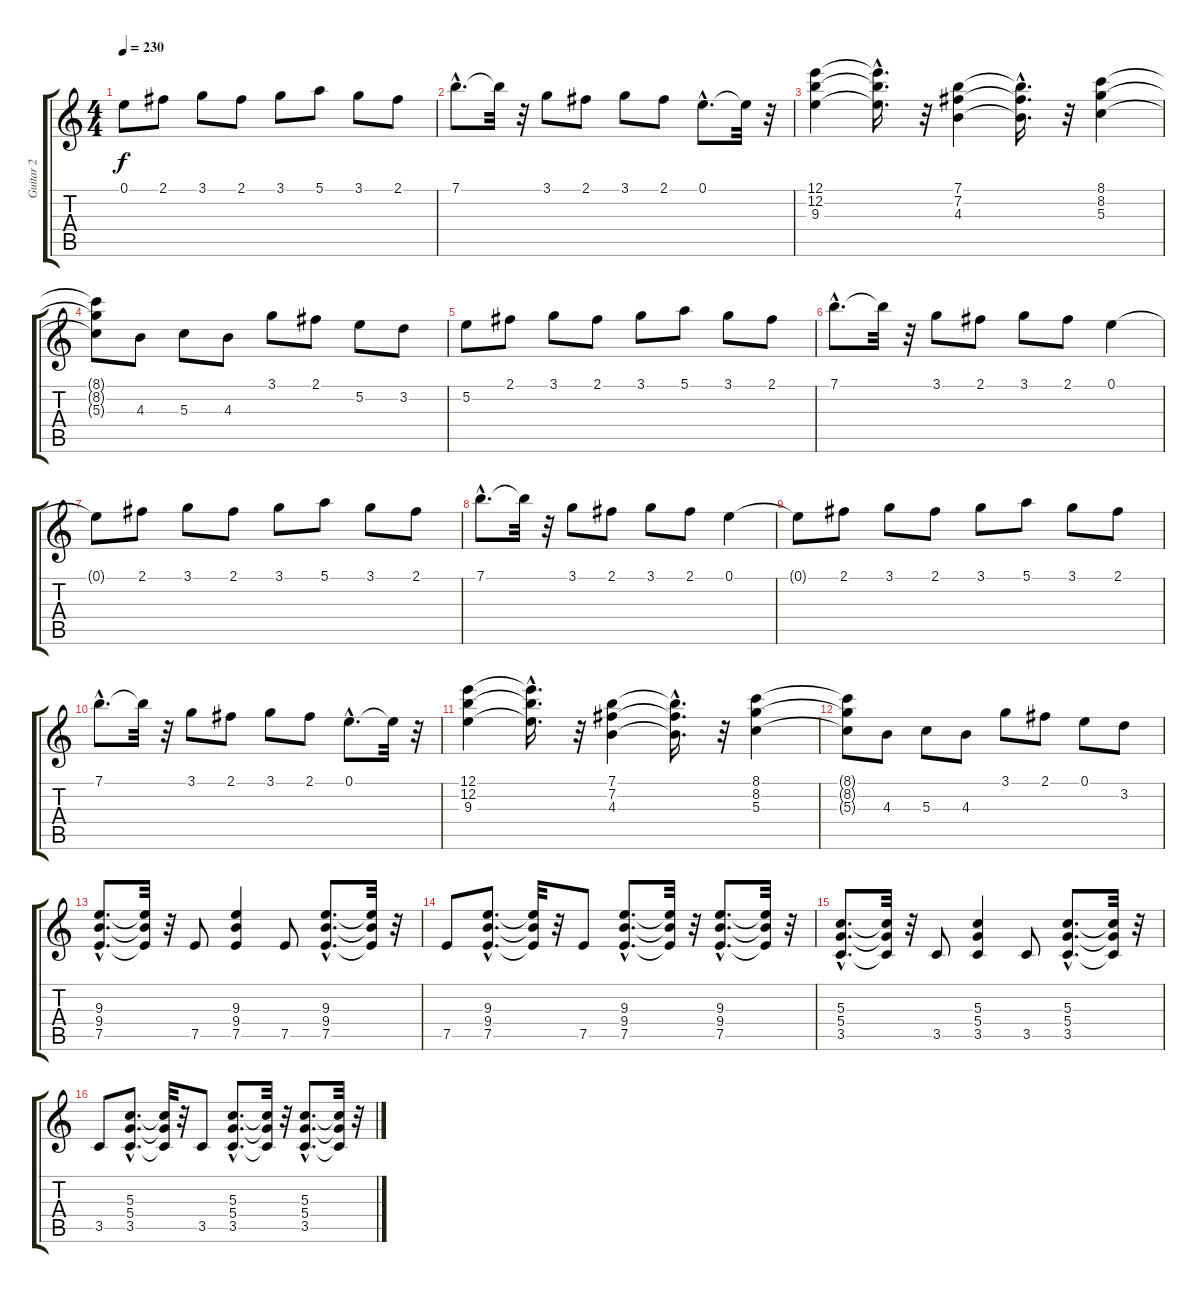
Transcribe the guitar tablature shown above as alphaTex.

\track ("Guitar 2" "Guitar 2") {instrument overdrivenguitar}
\staff {score tabs}
\tuning (E4 B3 G3 D3 A2 E2) {hide}
\ts (4 4)
\tempo 230
\clef g2
\ks c
0.1{t}.8{dy f} 2.1.8 3.1.8 2.1.8 3.1.8 5.1.8 3.1.8 2.1.8 |
7.1{hac}.8{d} 7.1{t}.32 r.32 3.1.8 2.1.8 3.1.8 2.1.8 0.1{hac}.8{d} 0.1{t}.32 r.32 |
(12.1 12.2 9.3).4 (12.1{hac t} 12.2{hac t} 9.3{hac t}).16{d} r.32 (7.1 7.2 4.3).4 (7.1{hac t} 7.2{hac t} 4.3{hac t}).16{d} r.32 (8.1 8.2 5.3).4 |
(8.1{t} 8.2{t} 5.3{t}).8 4.3.8 5.3.8 4.3.8 3.1.8 2.1.8 5.2.8 3.2.8 |
5.2.8 2.1.8 3.1.8 2.1.8 3.1.8 5.1.8 3.1.8 2.1.8 |
7.1{hac}.8{d} 7.1{t}.32 r.32 3.1.8 2.1.8 3.1.8 2.1.8 0.1.4 |
0.1{t}.8 2.1.8 3.1.8 2.1.8 3.1.8 5.1.8 3.1.8 2.1.8 |
7.1{hac}.8{d} 7.1{t}.32 r.32 3.1.8 2.1.8 3.1.8 2.1.8 0.1.4 |
0.1{t}.8 2.1.8 3.1.8 2.1.8 3.1.8 5.1.8 3.1.8 2.1.8 |
7.1{hac}.8{d} 7.1{t}.32 r.32 3.1.8 2.1.8 3.1.8 2.1.8 0.1{hac}.8{d} 0.1{t}.32 r.32 |
(12.1 12.2 9.3).4 (12.1{hac t} 12.2{hac t} 9.3{hac t}).16{d} r.32 (7.1 7.2 4.3).4 (7.1{hac t} 7.2{hac t} 4.3{hac t}).16{d} r.32 (8.1 8.2 5.3).4 |
(8.1{t} 8.2{t} 5.3{t}).8 4.3.8 5.3.8 4.3.8 3.1.8 2.1.8 0.1.8 3.2.8 |
(9.3{hac} 9.4{hac} 7.5{hac}).8{d} (9.3{t} 9.4{t} 7.5{t}).32 r.32 7.5.8 (9.3 9.4 7.5).4 7.5.8 (9.3{hac} 9.4{hac} 7.5{hac}).8{d} (9.3{t} 9.4{t} 7.5{t}).32 r.32 |
7.5.8 (9.3{hac} 9.4{hac} 7.5{hac}).8{d} (9.3{t} 9.4{t} 7.5{t}).32 r.32 7.5.8 (9.3{hac} 9.4{hac} 7.5{hac}).8{d} (9.3{t} 9.4{t} 7.5{t}).32 r.32 (9.3{hac} 9.4{hac} 7.5{hac}).8{d} (9.3{t} 9.4{t} 7.5{t}).32 r.32 |
(5.3{hac} 5.4{hac} 3.5{hac}).8{d} (5.3{t} 5.4{t} 3.5{t}).32 r.32 3.5.8 (5.3 5.4 3.5).4 3.5.8 (5.3{hac} 5.4{hac} 3.5{hac}).8{d} (5.3{t} 5.4{t} 3.5{t}).32 r.32 |
3.5.8 (5.3{hac} 5.4{hac} 3.5{hac}).8{d} (5.3{t} 5.4{t} 3.5{t}).32 r.32 3.5.8 (5.3{hac} 5.4{hac} 3.5{hac}).8{d} (5.3{t} 5.4{t} 3.5{t}).32 r.32 (5.3{hac} 5.4{hac} 3.5{hac}).8{d} (5.3{t} 5.4{t} 3.5{t}).32 r.32
